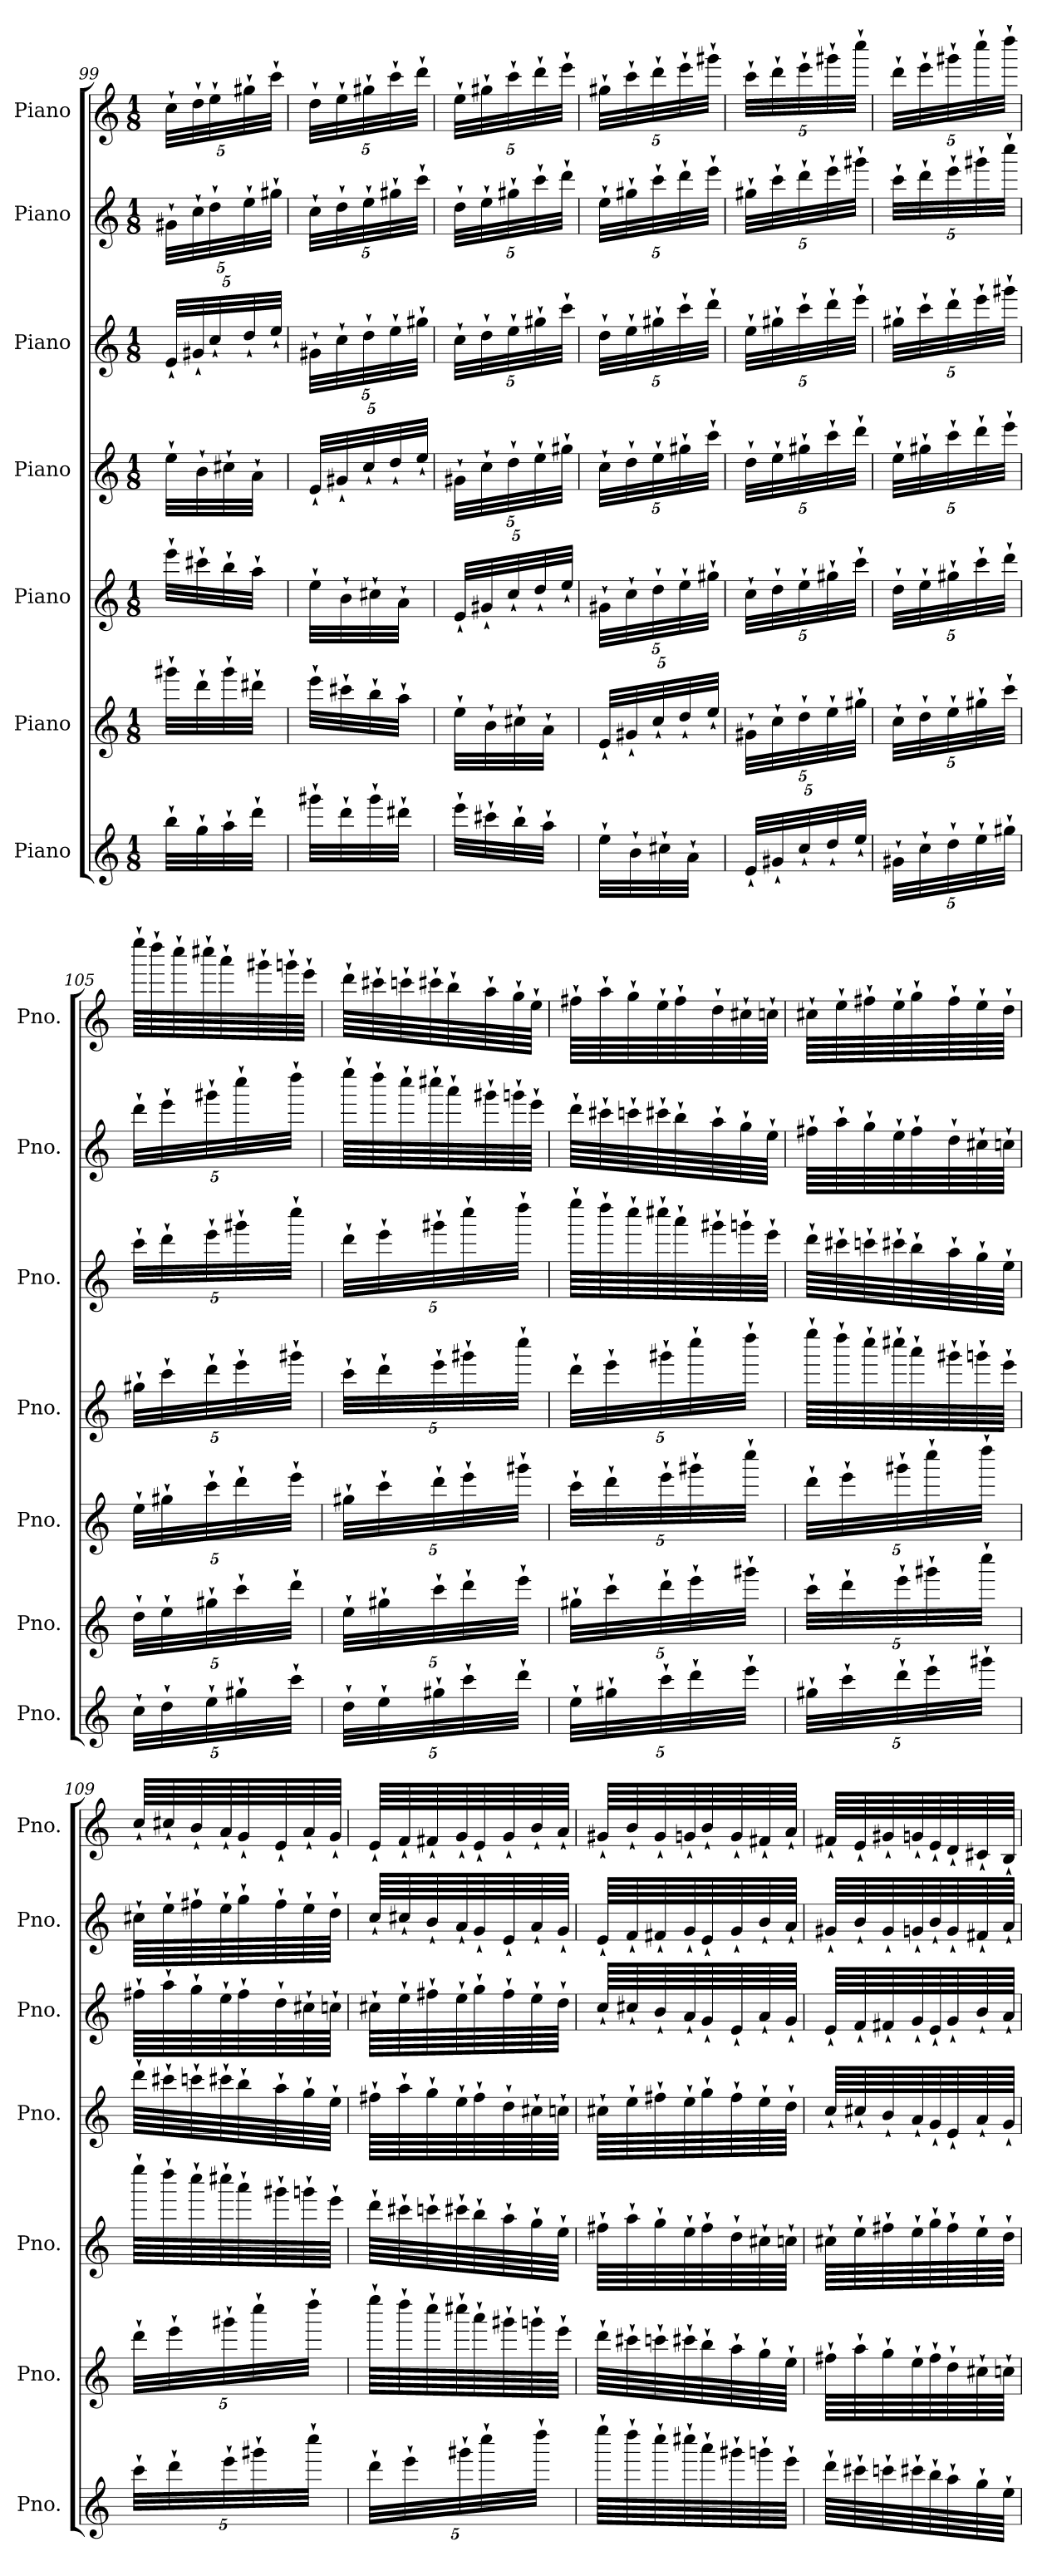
**kern	**kern	**kern	**kern	**kern	**kern	**kern
*part7	*part6	*part5	*part4	*part3	*part2	*part1
*staff7	*staff6	*staff5	*staff4	*staff3	*staff2	*staff1
*I"Piano	*I"Piano	*I"Piano	*I"Piano	*I"Piano	*I"Piano	*I"Piano
*I'Pno.	*I'Pno.	*I'Pno.	*I'Pno.	*I'Pno.	*I'Pno.	*I'Pno.
!!LO:PB:g=z
*clefG2	*clefG2	*clefG2	*clefG2	*clefG2	*clefG2	*clefG2
*k[]	*k[]	*k[]	*k[]	*k[]	*k[]	*k[]
*M1/8	*M1/8	*M1/8	*M1/8	*M1/8	*M1/8	*M1/8
*	*	*	*	*Xbrackettup	*Xbrackettup	*Xbrackettup
=99	=99	=99	=99	=99	=99	=99
32bb`\LLL	32ggg#X`\LLL	32eee`\LLL	32ee`\LLL	40e`/LLL	40g#X`\LLL	40cc`\LLL
.	.	.	.	40g#X`/	40cc`\	40dd`\
32gg`\	32ddd`\	32ccc#X`\	32b`\	.	.	.
.	.	.	.	40cc`/	40dd`\	40ee`\
32aa`\	32ggg#`\	32bb`\	32cc#X`\	.	.	.
.	.	.	.	40dd`/	40ee`\	40gg#X`\
32ddd`\JJJ	32ddd#X`\JJJ	32aa`\JJJ	32a`\JJJ	.	.	.
.	.	.	.	40ee`/JJJ	40gg#X`\JJJ	40ccc`\JJJ
=100	=100	=100	=100	=100	=100	=100
*	*	*	*Xbrackettup	*	*	*
32ggg#X`\LLL	32eee`\LLL	32ee`\LLL	40e`/LLL	40g#X`\LLL	40cc`\LLL	40dd`\LLL
.	.	.	40g#X`/	40cc`\	40dd`\	40ee`\
32ddd`\	32ccc#X`\	32b`\	.	.	.	.
.	.	.	40cc`/	40dd`\	40ee`\	40gg#X`\
32ggg#`\	32bb`\	32cc#X`\	.	.	.	.
.	.	.	40dd`/	40ee`\	40gg#X`\	40ccc`\
32ddd#X`\JJJ	32aa`\JJJ	32a`\JJJ	.	.	.	.
.	.	.	40ee`/JJJ	40gg#X`\JJJ	40ccc`\JJJ	40ddd`\JJJ
=101	=101	=101	=101	=101	=101	=101
*	*	*Xbrackettup	*	*	*	*
32eee`\LLL	32ee`\LLL	40e`/LLL	40g#X`\LLL	40cc`\LLL	40dd`\LLL	40ee`\LLL
.	.	40g#X`/	40cc`\	40dd`\	40ee`\	40gg#X`\
32ccc#X`\	32b`\	.	.	.	.	.
.	.	40cc`/	40dd`\	40ee`\	40gg#X`\	40ccc`\
32bb`\	32cc#X`\	.	.	.	.	.
.	.	40dd`/	40ee`\	40gg#X`\	40ccc`\	40ddd`\
32aa`\JJJ	32a`\JJJ	.	.	.	.	.
.	.	40ee`/JJJ	40gg#X`\JJJ	40ccc`\JJJ	40ddd`\JJJ	40eee`\JJJ
=102	=102	=102	=102	=102	=102	=102
*	*Xbrackettup	*	*	*	*	*
32ee`\LLL	40e`/LLL	40g#X`\LLL	40cc`\LLL	40dd`\LLL	40ee`\LLL	40gg#X`\LLL
.	40g#X`/	40cc`\	40dd`\	40ee`\	40gg#X`\	40ccc`\
32b`\	.	.	.	.	.	.
.	40cc`/	40dd`\	40ee`\	40gg#X`\	40ccc`\	40ddd`\
32cc#X`\	.	.	.	.	.	.
.	40dd`/	40ee`\	40gg#X`\	40ccc`\	40ddd`\	40eee`\
32a`\JJJ	.	.	.	.	.	.
.	40ee`/JJJ	40gg#X`\JJJ	40ccc`\JJJ	40ddd`\JJJ	40eee`\JJJ	40ggg#X`\JJJ
=103	=103	=103	=103	=103	=103	=103
*Xbrackettup	*	*	*	*	*	*
40e`/LLL	40g#X`\LLL	40cc`\LLL	40dd`\LLL	40ee`\LLL	40gg#X`\LLL	40ccc`\LLL
40g#X`/	40cc`\	40dd`\	40ee`\	40gg#X`\	40ccc`\	40ddd`\
40cc`/	40dd`\	40ee`\	40gg#X`\	40ccc`\	40ddd`\	40eee`\
40dd`/	40ee`\	40gg#X`\	40ccc`\	40ddd`\	40eee`\	40ggg#X`\
40ee`/JJJ	40gg#X`\JJJ	40ccc`\JJJ	40ddd`\JJJ	40eee`\JJJ	40ggg#X`\JJJ	40cccc`\JJJ
!!LO:PB:g=z
=104	=104	=104	=104	=104	=104	=104
40g#X`\LLL	40cc`\LLL	40dd`\LLL	40ee`\LLL	40gg#X`\LLL	40ccc`\LLL	40ddd`\LLL
40cc`\	40dd`\	40ee`\	40gg#X`\	40ccc`\	40ddd`\	40eee`\
40dd`\	40ee`\	40gg#X`\	40ccc`\	40ddd`\	40eee`\	40ggg#X`\
40ee`\	40gg#X`\	40ccc`\	40ddd`\	40eee`\	40ggg#X`\	40cccc`\
40gg#X`\JJJ	40ccc`\JJJ	40ddd`\JJJ	40eee`\JJJ	40ggg#X`\JJJ	40cccc`\JJJ	40dddd`\JJJ
=105	=105	=105	=105	=105	=105	=105
40cc`\LLL	40dd`\LLL	40ee`\LLL	40gg#X`\LLL	40ccc`\LLL	40ddd`\LLL	64eeee`\LLLL
.	.	.	.	.	.	64dddd`\
40dd`\	40ee`\	40gg#X`\	40ccc`\	40ddd`\	40eee`\	.
.	.	.	.	.	.	64cccc`\
.	.	.	.	.	.	64cccc#X`\
40ee`\	40gg#X`\	40ccc`\	40ddd`\	40eee`\	40ggg#X`\	.
.	.	.	.	.	.	64aaa`\
40gg#X`\	40ccc`\	40ddd`\	40eee`\	40ggg#X`\	40cccc`\	.
.	.	.	.	.	.	64ggg#X`\
.	.	.	.	.	.	64gggn`\
40ccc`\JJJ	40ddd`\JJJ	40eee`\JJJ	40ggg#X`\JJJ	40cccc`\JJJ	40dddd`\JJJ	.
.	.	.	.	.	.	64eee`\JJJJ
=106	=106	=106	=106	=106	=106	=106
40dd`\LLL	40ee`\LLL	40gg#X`\LLL	40ccc`\LLL	40ddd`\LLL	64eeee`\LLLL	64ddd`\LLLL
.	.	.	.	.	64dddd`\	64ccc#X`\
40ee`\	40gg#X`\	40ccc`\	40ddd`\	40eee`\	.	.
.	.	.	.	.	64cccc`\	64cccn`\
.	.	.	.	.	64cccc#X`\	64ccc#X`\
40gg#X`\	40ccc`\	40ddd`\	40eee`\	40ggg#X`\	.	.
.	.	.	.	.	64aaa`\	64bb`\
40ccc`\	40ddd`\	40eee`\	40ggg#X`\	40cccc`\	.	.
.	.	.	.	.	64ggg#X`\	64aa`\
.	.	.	.	.	64gggn`\	64gg`\
40ddd`\JJJ	40eee`\JJJ	40ggg#X`\JJJ	40cccc`\JJJ	40dddd`\JJJ	.	.
.	.	.	.	.	64eee`\JJJJ	64ee`\JJJJ
!!LO:PB:g=z
=107	=107	=107	=107	=107	=107	=107
40ee`\LLL	40gg#X`\LLL	40ccc`\LLL	40ddd`\LLL	64eeee`\LLLL	64ddd`\LLLL	64ff#X`\LLLL
.	.	.	.	64dddd`\	64ccc#X`\	64aa`\
40gg#X`\	40ccc`\	40ddd`\	40eee`\	.	.	.
.	.	.	.	64cccc`\	64cccn`\	64gg`\
.	.	.	.	64cccc#X`\	64ccc#X`\	64ee`\
40ccc`\	40ddd`\	40eee`\	40ggg#X`\	.	.	.
.	.	.	.	64aaa`\	64bb`\	64ff#`\
40ddd`\	40eee`\	40ggg#X`\	40cccc`\	.	.	.
.	.	.	.	64ggg#X`\	64aa`\	64dd`\
.	.	.	.	64gggn`\	64gg`\	64cc#X`\
40eee`\JJJ	40ggg#X`\JJJ	40cccc`\JJJ	40dddd`\JJJ	.	.	.
.	.	.	.	64eee`\JJJJ	64ee`\JJJJ	64ccn`\JJJJ
=108	=108	=108	=108	=108	=108	=108
40gg#X`\LLL	40ccc`\LLL	40ddd`\LLL	64eeee`\LLLL	64ddd`\LLLL	64ff#X`\LLLL	64cc#X`\LLLL
.	.	.	64dddd`\	64ccc#X`\	64aa`\	64ee`\
40ccc`\	40ddd`\	40eee`\	.	.	.	.
.	.	.	64cccc`\	64cccn`\	64gg`\	64ff#X`\
.	.	.	64cccc#X`\	64ccc#X`\	64ee`\	64ee`\
40ddd`\	40eee`\	40ggg#X`\	.	.	.	.
.	.	.	64aaa`\	64bb`\	64ff#`\	64gg`\
40eee`\	40ggg#X`\	40cccc`\	.	.	.	.
.	.	.	64ggg#X`\	64aa`\	64dd`\	64ff#`\
.	.	.	64gggn`\	64gg`\	64cc#X`\	64ee`\
40ggg#X`\JJJ	40cccc`\JJJ	40dddd`\JJJ	.	.	.	.
.	.	.	64eee`\JJJJ	64ee`\JJJJ	64ccn`\JJJJ	64dd`\JJJJ
=109	=109	=109	=109	=109	=109	=109
40ccc`\LLL	40ddd`\LLL	64eeee`\LLLL	64ddd`\LLLL	64ff#X`\LLLL	64cc#X`\LLLL	64cc`/LLLL
.	.	64dddd`\	64ccc#X`\	64aa`\	64ee`\	64cc#X`/
40ddd`\	40eee`\	.	.	.	.	.
.	.	64cccc`\	64cccn`\	64gg`\	64ff#X`\	64b`/
.	.	64cccc#X`\	64ccc#X`\	64ee`\	64ee`\	64a`/
40eee`\	40ggg#X`\	.	.	.	.	.
.	.	64aaa`\	64bb`\	64ff#`\	64gg`\	64g`/
40ggg#X`\	40cccc`\	.	.	.	.	.
.	.	64ggg#X`\	64aa`\	64dd`\	64ff#`\	64e`/
.	.	64gggn`\	64gg`\	64cc#X`\	64ee`\	64a`/
40cccc`\JJJ	40dddd`\JJJ	.	.	.	.	.
.	.	64eee`\JJJJ	64ee`\JJJJ	64ccn`\JJJJ	64dd`\JJJJ	64g`/JJJJ
!!LO:PB:g=z
=110	=110	=110	=110	=110	=110	=110
40ddd`\LLL	64eeee`\LLLL	64ddd`\LLLL	64ff#X`\LLLL	64cc#X`\LLLL	64cc`/LLLL	64e`/LLLL
.	64dddd`\	64ccc#X`\	64aa`\	64ee`\	64cc#X`/	64f`/
40eee`\	.	.	.	.	.	.
.	64cccc`\	64cccn`\	64gg`\	64ff#X`\	64b`/	64f#X`/
.	64cccc#X`\	64ccc#X`\	64ee`\	64ee`\	64a`/	64g`/
40ggg#X`\	.	.	.	.	.	.
.	64aaa`\	64bb`\	64ff#`\	64gg`\	64g`/	64e`/
40cccc`\	.	.	.	.	.	.
.	64ggg#X`\	64aa`\	64dd`\	64ff#`\	64e`/	64g`/
.	64gggn`\	64gg`\	64cc#X`\	64ee`\	64a`/	64b`/
40dddd`\JJJ	.	.	.	.	.	.
.	64eee`\JJJJ	64ee`\JJJJ	64ccn`\JJJJ	64dd`\JJJJ	64g`/JJJJ	64a`/JJJJ
=111	=111	=111	=111	=111	=111	=111
64eeee`\LLLL	64ddd`\LLLL	64ff#X`\LLLL	64cc#X`\LLLL	64cc`/LLLL	64e`/LLLL	64g#X`/LLLL
64dddd`\	64ccc#X`\	64aa`\	64ee`\	64cc#X`/	64f`/	64b`/
64cccc`\	64cccn`\	64gg`\	64ff#X`\	64b`/	64f#X`/	64g#`/
64cccc#X`\	64ccc#X`\	64ee`\	64ee`\	64a`/	64g`/	64gn`/
64aaa`\	64bb`\	64ff#`\	64gg`\	64g`/	64e`/	64b`/
64ggg#X`\	64aa`\	64dd`\	64ff#`\	64e`/	64g`/	64g`/
64gggn`\	64gg`\	64cc#X`\	64ee`\	64a`/	64b`/	64f#X`/
64eee`\JJJJ	64ee`\JJJJ	64ccn`\JJJJ	64dd`\JJJJ	64g`/JJJJ	64a`/JJJJ	64a`/JJJJ
=112	=112	=112	=112	=112	=112	=112
64ddd`\LLLL	64ff#X`\LLLL	64cc#X`\LLLL	64cc`/LLLL	64e`/LLLL	64g#X`/LLLL	64f#X`/LLLL
64ccc#X`\	64aa`\	64ee`\	64cc#X`/	64f`/	64b`/	64e`/
64cccn`\	64gg`\	64ff#X`\	64b`/	64f#X`/	64g#`/	64g#X`/
64ccc#X`\	64ee`\	64ee`\	64a`/	64g`/	64gn`/	64gn`/
64bb`\	64ff#`\	64gg`\	64g`/	64e`/	64b`/	64e`/
64aa`\	64dd`\	64ff#`\	64e`/	64g`/	64g`/	64d`/
64gg`\	64cc#X`\	64ee`\	64a`/	64b`/	64f#X`/	64c#X`/
64ee`\JJJJ	64ccn`\JJJJ	64dd`\JJJJ	64g`/JJJJ	64a`/JJJJ	64a`/JJJJ	64B`/JJJJ
=	=	=	=	=	=	=
*-	*-	*-	*-	*-	*-	*-
